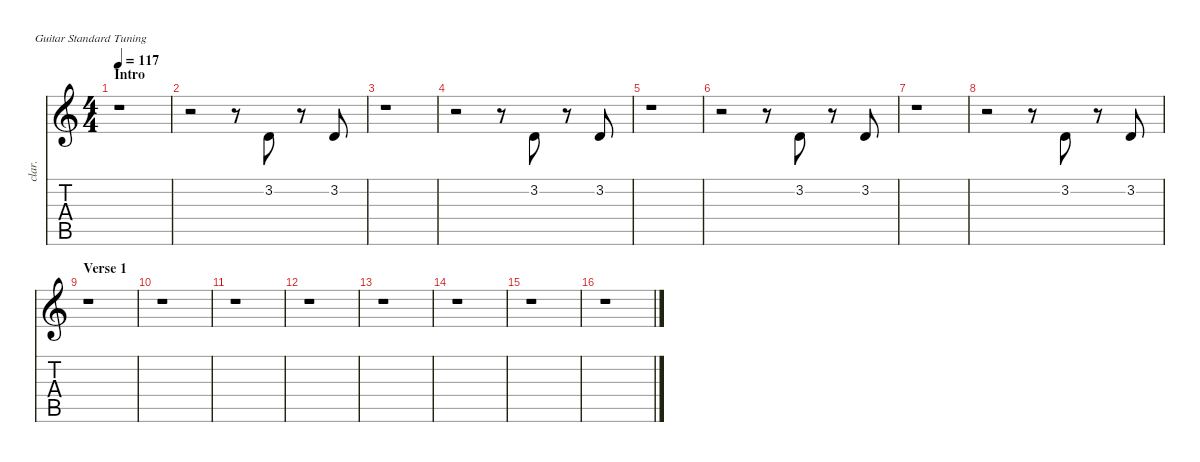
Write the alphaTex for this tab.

\defaultSystemsLayout 4
\hideDynamics
\bracketExtendMode nobrackets
\otherSystemsTrackNameOrientation horizontal
\track ("Brian Bell - Backup Vocals" "clar.") {solo instrument clarinet}
\staff {score tabs}
\tuning (E4 B3 G3 D3 A2 E2)
\ts (4 4)
\section ("" "Intro")
\tempo 117
\clef g2
\ks c
r.1{dy f instrument clarinet beam Down} |
r.2{beam Down} r.8{beam Down} 3.2.8{beam Up} r.8{beam Up} 3.2.8{beam Up} |
r.1{beam Down} |
r.2{beam Down} r.8{beam Down} 3.2.8{beam Up} r.8{beam Up} 3.2.8{beam Up} |
r.1{beam Down} |
r.2{beam Down} r.8{beam Down} 3.2.8{beam Up} r.8{beam Up} 3.2.8{beam Up} |
r.1{beam Down} |
r.2{beam Down} r.8{beam Down} 3.2.8{beam Up} r.8{beam Up} 3.2.8{beam Up} |
\section ("" "Verse 1")
r.1{beam Down} |
r.1{beam Down} |
r.1{beam Down} |
r.1{beam Down} |
r.1{beam Down} |
r.1{beam Down} |
r.1{beam Down} |
r.1{beam Down}
